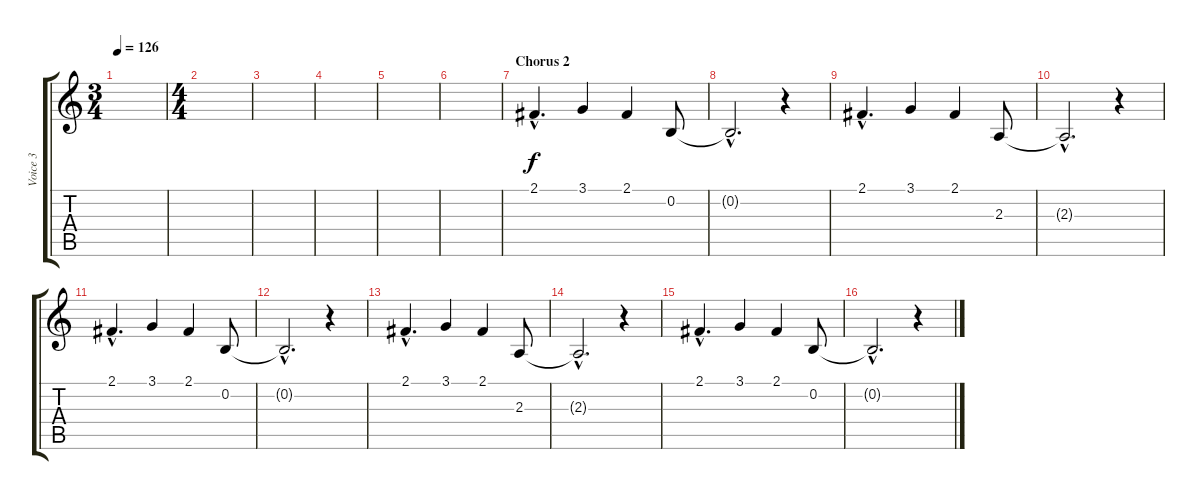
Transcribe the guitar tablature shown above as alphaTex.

\track ("Voice 3" "Voice 3") {instrument tenorsax}
\staff {score tabs}
\tuning (E4 B3 G3 D3 A2 E2) {hide}
\ts (3 4)
\tempo 126
\clef g2
\ks c
|
\ts (4 4)
|
|
|
|
|
\section ("" "Chorus 2")
2.1{hac}.4{d} 3.1.4 2.1.4 0.2.8 |
0.2{hac t}.2{d} r.4 |
2.1{hac}.4{d} 3.1.4 2.1.4 2.3.8 |
2.3{hac t}.2{d} r.4 |
2.1{hac}.4{d} 3.1.4 2.1.4 0.2.8 |
0.2{hac t}.2{d} r.4 |
2.1{hac}.4{d} 3.1.4 2.1.4 2.3.8 |
2.3{hac t}.2{d} r.4 |
2.1{hac}.4{d} 3.1.4 2.1.4 0.2.8 |
0.2{hac t}.2{d} r.4
